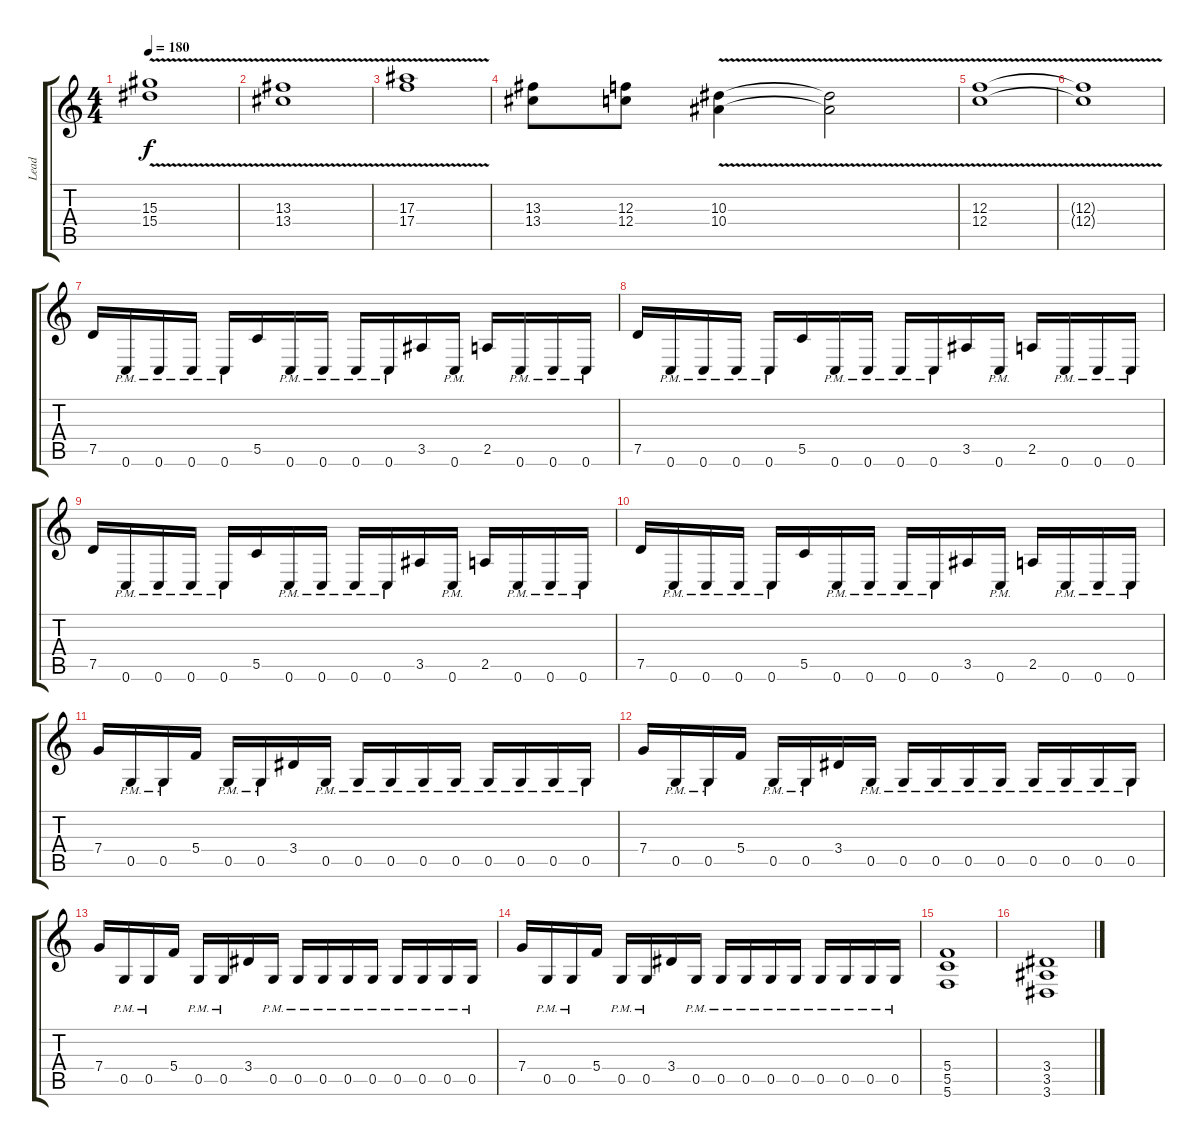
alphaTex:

\track ("Lead" "Lead") {instrument distortionguitar}
\staff {score tabs}
\tuning (D4 A3 F3 C3 G2 C2) {hide}
\ts (4 4)
\tempo 180
\clef g2
\ks c
(15.3{v} 15.4{v}).1{dy f} |
(13.3{v} 13.4{v}).1 |
(17.3{v} 17.4{v}).1 |
(13.3 13.4).8 (12.3 12.4).8 (10.3{v} 10.4{v}).4 (10.3{t} 10.4{t}).2 |
(12.3{v} 12.4{v}).1 |
(12.3{t} 12.4{t}).1 |
7.5.16 0.6{pm}.16 0.6{pm}.16 0.6{pm}.16 0.6{pm}.16 5.5.16 0.6{pm}.16 0.6{pm}.16 0.6{pm}.16 0.6{pm}.16 3.5.16 0.6{pm}.16 2.5.16 0.6{pm}.16 0.6{pm}.16 0.6{pm}.16 |
7.5.16 0.6{pm}.16 0.6{pm}.16 0.6{pm}.16 0.6{pm}.16 5.5.16 0.6{pm}.16 0.6{pm}.16 0.6{pm}.16 0.6{pm}.16 3.5.16 0.6{pm}.16 2.5.16 0.6{pm}.16 0.6{pm}.16 0.6{pm}.16 |
7.5.16 0.6{pm}.16 0.6{pm}.16 0.6{pm}.16 0.6{pm}.16 5.5.16 0.6{pm}.16 0.6{pm}.16 0.6{pm}.16 0.6{pm}.16 3.5.16 0.6{pm}.16 2.5.16 0.6{pm}.16 0.6{pm}.16 0.6{pm}.16 |
7.5.16 0.6{pm}.16 0.6{pm}.16 0.6{pm}.16 0.6{pm}.16 5.5.16 0.6{pm}.16 0.6{pm}.16 0.6{pm}.16 0.6{pm}.16 3.5.16 0.6{pm}.16 2.5.16 0.6{pm}.16 0.6{pm}.16 0.6{pm}.16 |
7.4.16 0.5{pm}.16 0.5{pm}.16 5.4.16 0.5{pm}.16 0.5{pm}.16 3.4.16 0.5{pm}.16 0.5{pm}.16 0.5{pm}.16 0.5{pm}.16 0.5{pm}.16 0.5{pm}.16 0.5{pm}.16 0.5{pm}.16 0.5{pm}.16 |
7.4.16 0.5{pm}.16 0.5{pm}.16 5.4.16 0.5{pm}.16 0.5{pm}.16 3.4.16 0.5{pm}.16 0.5{pm}.16 0.5{pm}.16 0.5{pm}.16 0.5{pm}.16 0.5{pm}.16 0.5{pm}.16 0.5{pm}.16 0.5{pm}.16 |
7.4.16 0.5{pm}.16 0.5{pm}.16 5.4.16 0.5{pm}.16 0.5{pm}.16 3.4.16 0.5{pm}.16 0.5{pm}.16 0.5{pm}.16 0.5{pm}.16 0.5{pm}.16 0.5{pm}.16 0.5{pm}.16 0.5{pm}.16 0.5{pm}.16 |
7.4.16 0.5{pm}.16 0.5{pm}.16 5.4.16 0.5{pm}.16 0.5{pm}.16 3.4.16 0.5{pm}.16 0.5{pm}.16 0.5{pm}.16 0.5{pm}.16 0.5{pm}.16 0.5{pm}.16 0.5{pm}.16 0.5{pm}.16 0.5{pm}.16 |
(5.4 5.5 5.6).1 |
(3.4 3.5 3.6).1
